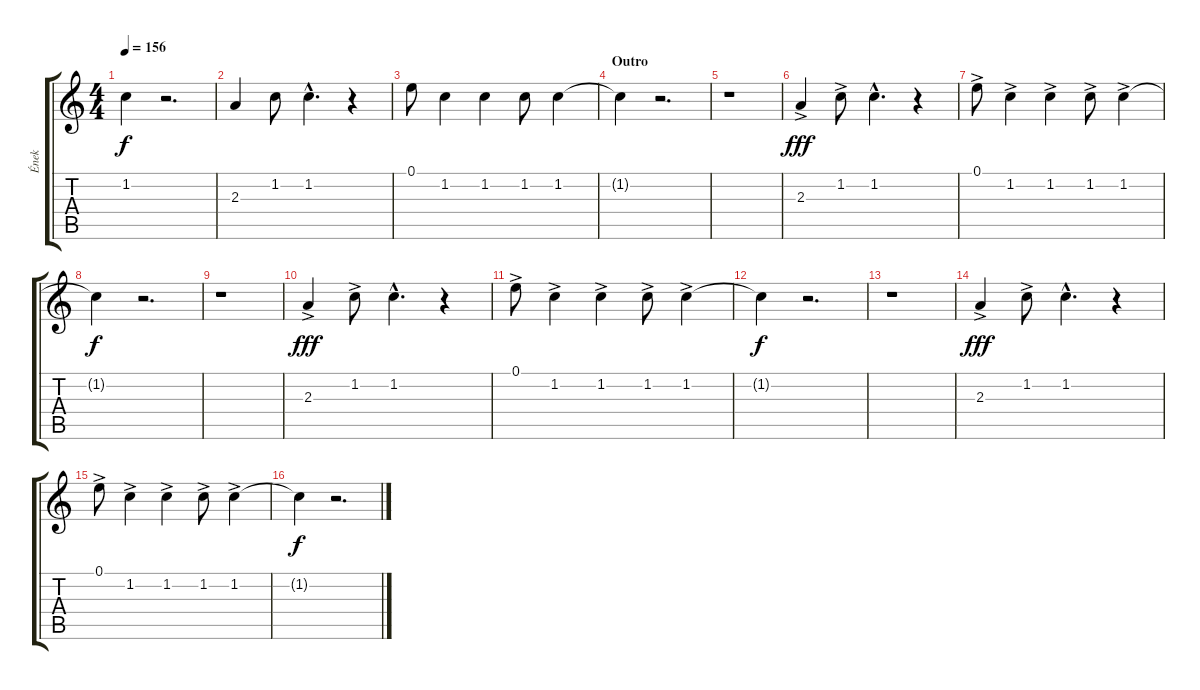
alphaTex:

\track ("Ének" "Ének") {instrument acousticguitarnylon}
\staff {score tabs}
\tuning (E4 B3 G3 D3 A2 E2) {hide}
\ts (4 4)
\tempo 156
\clef g2
\ks c
1.2{t}.4{dy f} r.2{d} |
2.3.4 1.2.8 1.2{hac}.4{d} r.4 |
0.1.8 1.2.4 1.2.4 1.2.8 1.2.4 |
\section ("" "Outro")
1.2{t}.4 r.2{d} |
r.1 |
2.3{ac}.4{dy fff} 1.2{ac}.8 1.2{hac}.4{d} r.4 |
0.1{ac}.8 1.2{ac}.4 1.2{ac}.4 1.2{ac}.8 1.2{ac}.4 |
1.2{t}.4{dy f} r.2{d} |
r.1 |
2.3{ac}.4{dy fff} 1.2{ac}.8 1.2{hac}.4{d} r.4 |
0.1{ac}.8 1.2{ac}.4 1.2{ac}.4 1.2{ac}.8 1.2{ac}.4 |
1.2{t}.4{dy f} r.2{d} |
r.1 |
2.3{ac}.4{dy fff} 1.2{ac}.8 1.2{hac}.4{d} r.4 |
0.1{ac}.8 1.2{ac}.4 1.2{ac}.4 1.2{ac}.8 1.2{ac}.4 |
1.2{t}.4{dy f} r.2{d}
